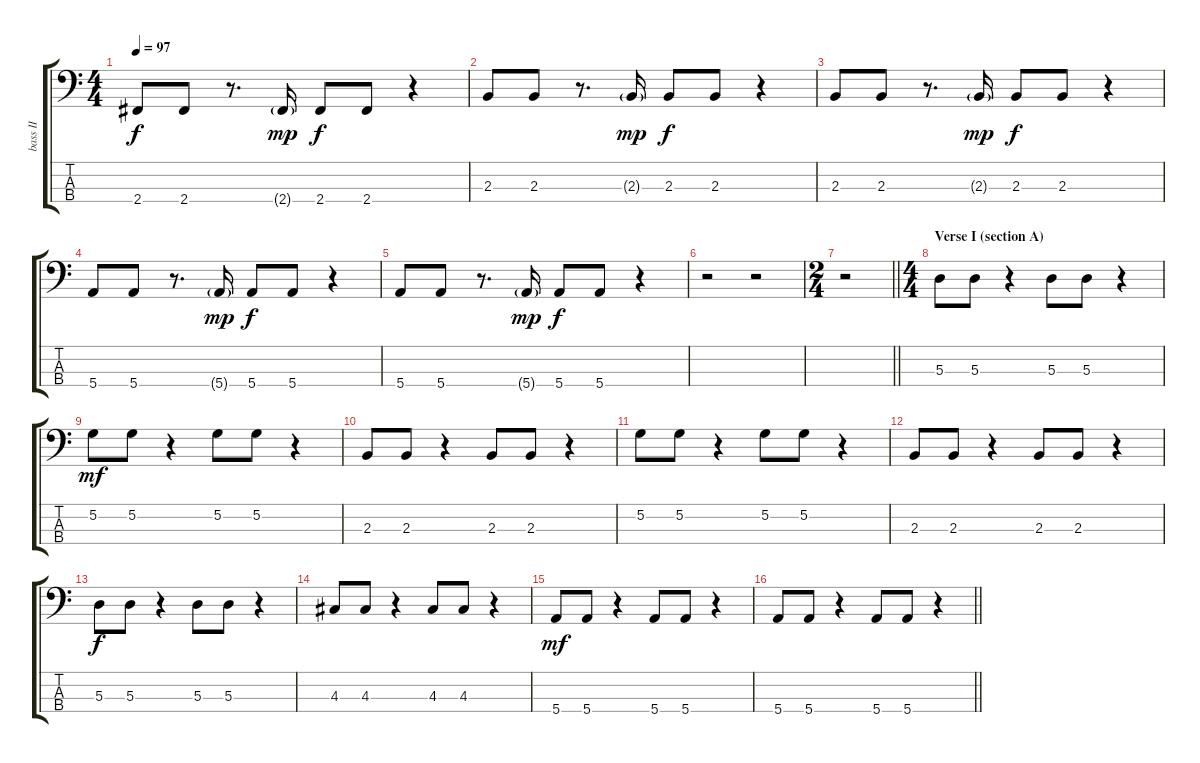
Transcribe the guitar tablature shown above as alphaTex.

\track ("bass II" "bass II") {instrument distortionguitar}
\staff {score tabs}
\tuning (G2 D2 A1 E1) {hide}
\ts (4 4)
\tempo 97
\clef f4
\ks c
2.4.8{dy f} 2.4.8 r.8{d} 2.4{g}.16{dy mp} 2.4.8{dy f} 2.4.8 r.4 |
2.3.8 2.3.8 r.8{d} 2.3{g}.16{dy mp} 2.3.8{dy f} 2.3.8 r.4 |
2.3.8 2.3.8 r.8{d} 2.3{g}.16{dy mp} 2.3.8{dy f} 2.3.8 r.4 |
5.4.8 5.4.8 r.8{d} 5.4{g}.16{dy mp} 5.4.8{dy f} 5.4.8 r.4 |
5.4.8 5.4.8 r.8{d} 5.4{g}.16{dy mp} 5.4.8{dy f} 5.4.8 r.4 |
r.2 r.2 |
\ts (2 4)
\barLineRight lightlight
r.2 |
\ts (4 4)
\section ("" "Verse I (section A)")
5.3.8 5.3.8 r.4 5.3.8 5.3.8 r.4 |
5.2.8{dy mf} 5.2.8 r.4 5.2.8 5.2.8 r.4 |
2.3.8 2.3.8 r.4 2.3.8 2.3.8 r.4 |
5.2.8 5.2.8 r.4 5.2.8 5.2.8 r.4 |
2.3.8 2.3.8 r.4 2.3.8 2.3.8 r.4 |
5.3.8{dy f} 5.3.8 r.4 5.3.8 5.3.8 r.4 |
4.3.8 4.3.8 r.4 4.3.8 4.3.8 r.4 |
5.4.8{dy mf} 5.4.8 r.4 5.4.8 5.4.8 r.4 |
\barLineRight lightlight
5.4.8 5.4.8 r.4 5.4.8 5.4.8 r.4
